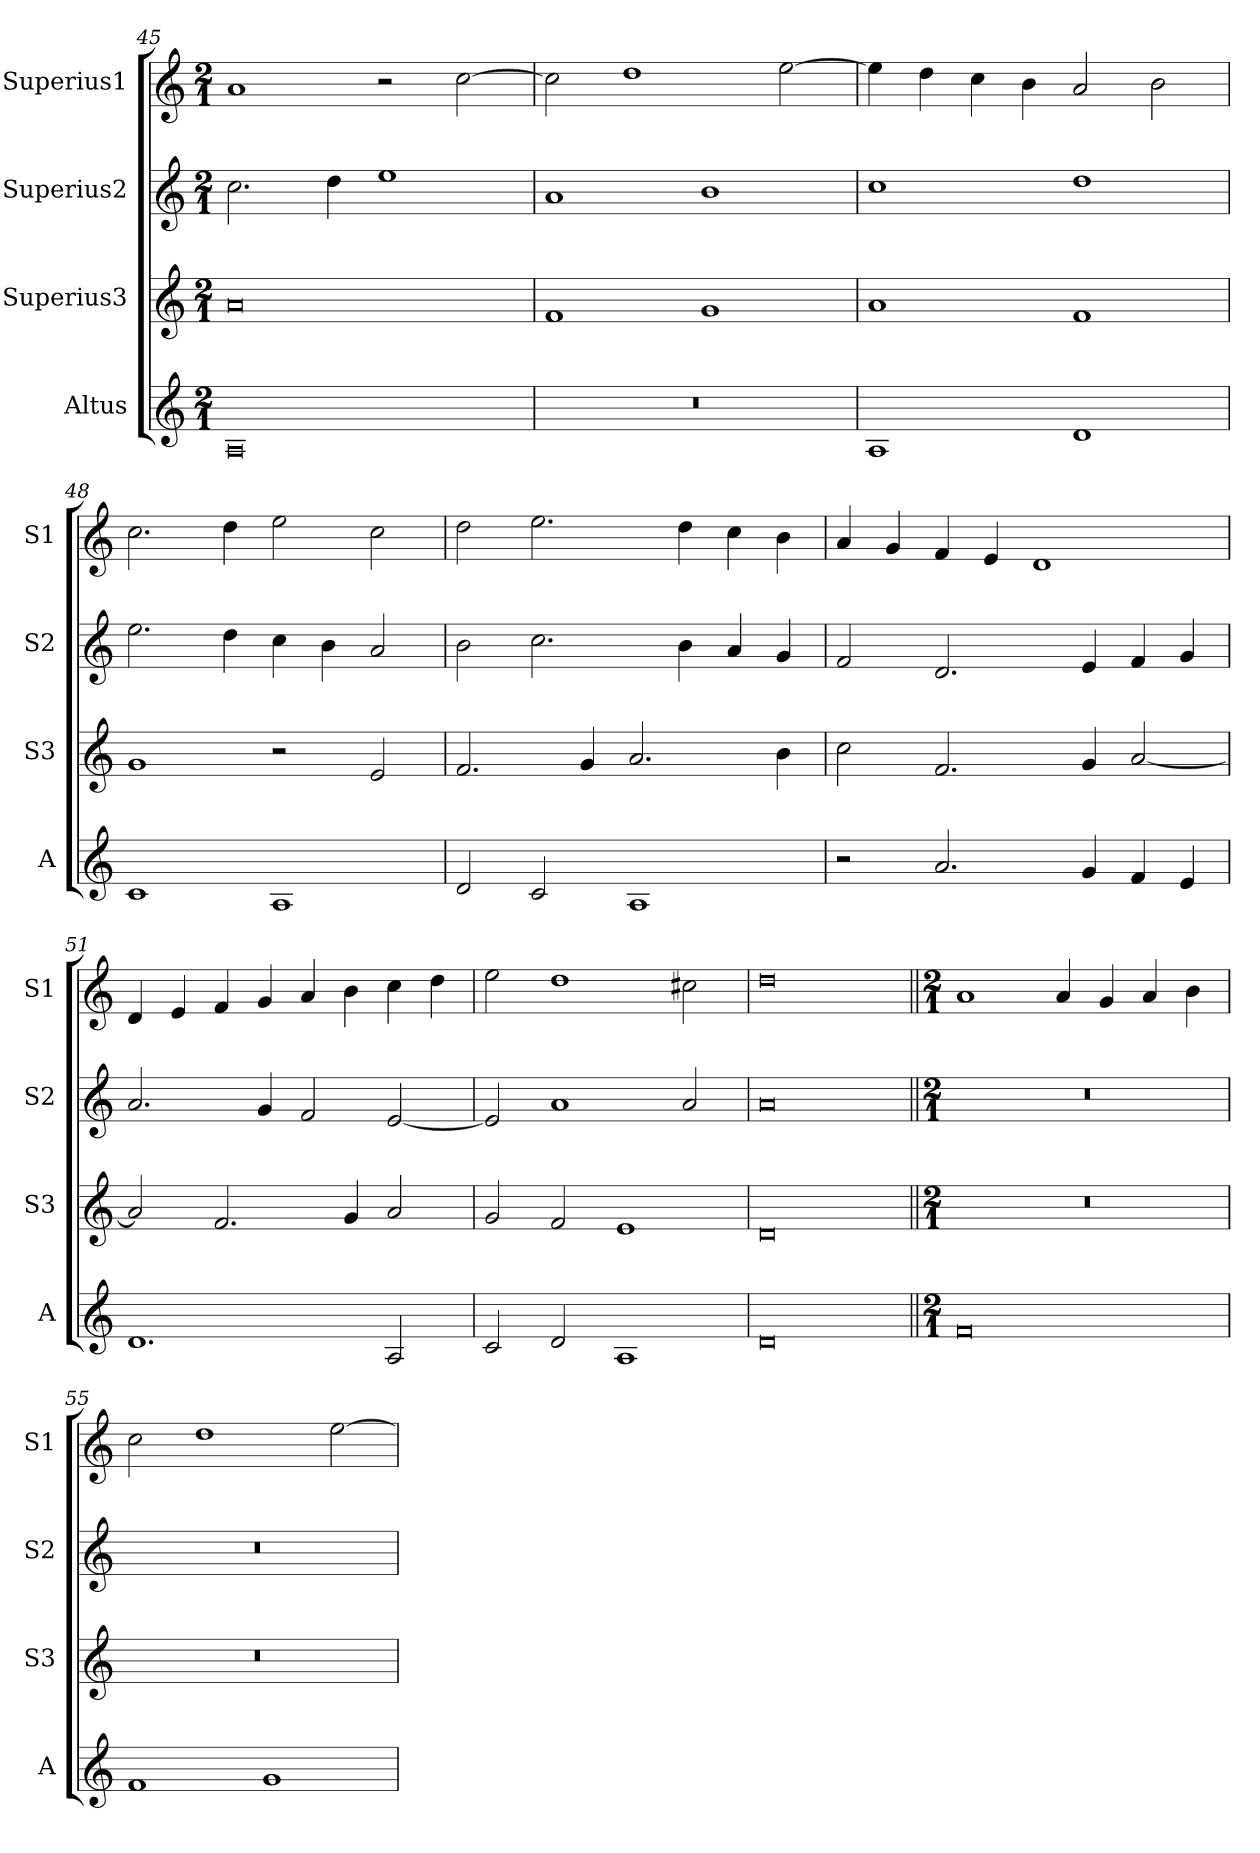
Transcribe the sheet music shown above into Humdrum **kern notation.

**kern	**kern	**kern	**kern
*part4	*part3	*part2	*part1
*staff4	*staff3	*staff2	*staff1
*I"Altus	*I"Superius3	*I"Superius2	*I"Superius1
*I'A	*I'S3	*I'S2	*I'S1
*clefG2	*clefG2	*clefG2	*clefG2
*k[]	*k[]	*k[]	*k[]
*M2/1	*M2/1	*M2/1	*M2/1
=45	=45	=45	=45
0A	0a	2.cc\	1a
.	.	4dd\	.
.	.	1ee	2r
.	.	.	[2cc\
=46	=46	=46	=46
0r	1f	1a	2cc\]
.	.	.	1dd
.	1g	1b	.
.	.	.	[2ee\
=47	=47	=47	=47
1A	1a	1cc	4ee\]
.	.	.	4dd\
.	.	.	4cc\
.	.	.	4b\
1d	1f	1dd	2a/
.	.	.	2b\
=48	=48	=48	=48
1c	1g	2.ee\	2.cc\
.	.	4dd\	4dd\
1A	2r	4cc\	2ee\
.	.	4b\	.
.	2e/	2a/	2cc\
=49	=49	=49	=49
2d/	2.f/	2b\	2dd\
2c/	.	2.cc\	2.ee\
.	4g/	.	.
1A	2.a/	.	.
.	.	4b\	4dd\
.	.	4a/	4cc\
.	4b\	4g/	4b\
=50	=50	=50	=50
2r	2cc\	2f/	4a/
.	.	.	4g/
2.a/	2.f/	2.d/	4f/
.	.	.	4e/
.	.	.	1d
4g/	4g/	4e/	.
4f/	[2a/	4f/	.
4e/	.	4g/	.
=51	=51	=51	=51
1.d	2a/]	2.a/	4d/
.	.	.	4e/
.	2.f/	.	4f/
.	.	4g/	4g/
.	.	2f/	4a/
.	4g/	.	4b\
2A/	2a/	[2e/	4cc\
.	.	.	4dd\
=52	=52	=52	=52
2c/	2g/	2e/]	2ee\
2d/	2f/	1a	1dd
1A	1e	.	.
.	.	2a/	2cc#X\
=53	=53	=53	=53
0d	0d	0a	0dd
!!LO:LB:g=z
=54||	=54||	=54||	=54||
*M2/1	*M2/1	*M2/1	*M2/1
0f	0r	0r	1a
.	.	.	4a/
.	.	.	4g/
.	.	.	4a/
.	.	.	4b\
=55	=55	=55	=55
1f	0r	0r	2cc\
.	.	.	1dd
1g	.	.	.
.	.	.	[2ee\
=	=	=	=
*-	*-	*-	*-
